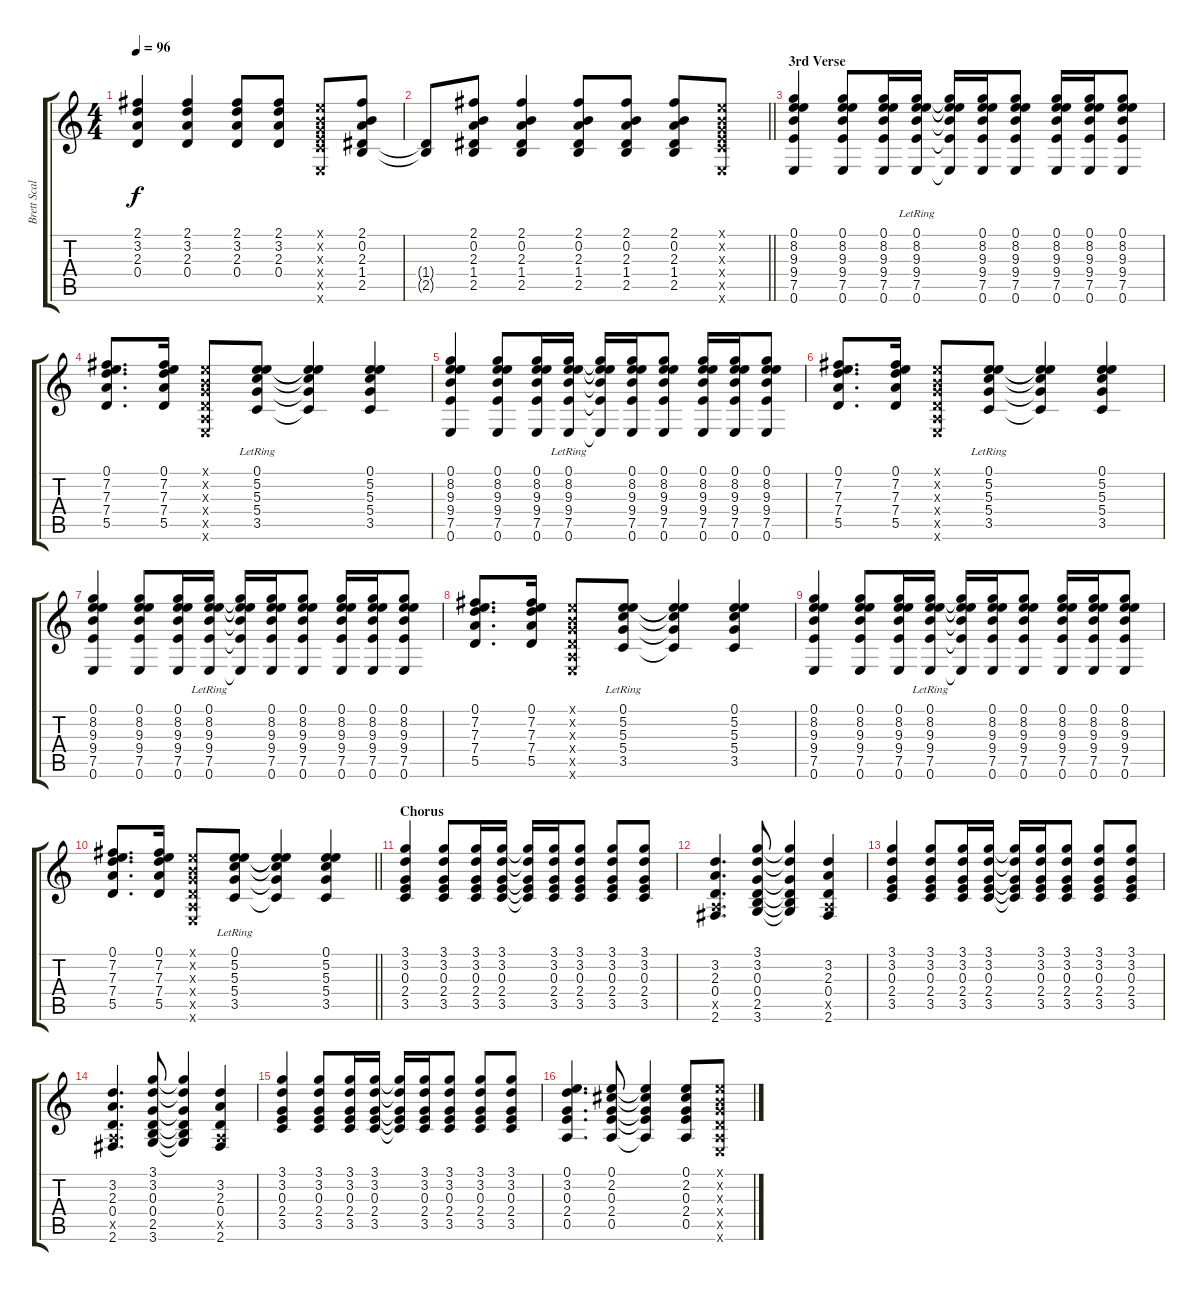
\track ("Brett Scallions (Rhythm Guitar)" "Brett Scal") {instrument electricguitarclean}
\staff {score tabs}
\tuning (E4 B3 G3 D3 A2 E2) {hide}
\ts (4 4)
\tempo 96
\clef g2
\ks c
(2.1 3.2 2.3 0.4).4{dy f} (2.1 3.2 2.3 0.4).4 (2.1 3.2 2.3 0.4).8 (2.1 3.2 2.3 0.4).8 (0.1{x} 0.2{x} 0.3{x} 2.4{x} 3.5{x} 0.6{x}).8 (2.1 0.2 2.3 1.4 2.5).8 |
\barLineRight lightlight
(1.4{t} 2.5{t}).8 (2.1 0.2 2.3 1.4 2.5).8 (2.1 0.2 2.3 1.4 2.5).4 (2.1 0.2 2.3 1.4 2.5).8 (2.1 0.2 2.3 1.4 2.5).8 (2.1 0.2 2.3 1.4 2.5).8 (0.1{x} 0.2{x} 0.3{x} 2.4{x} 3.5{x} 0.6{x}).8 |
\section ("" "3rd Verse")
(0.1 8.2 9.3 9.4 7.5 0.6).4{instrument distortionguitar} (0.1 8.2 9.3 9.4 7.5 0.6).8 (0.1 8.2 9.3 9.4 7.5 0.6).16 (0.1{lr} 8.2{lr} 9.3{lr} 9.4{lr} 7.5{lr} 0.6{lr}).16 (0.1{t} 8.2{t} 9.3{t} 9.4{t} 7.5{t} 0.6{t}).16 (0.1 8.2 9.3 9.4 7.5 0.6).16 (0.1 8.2 9.3 9.4 7.5 0.6).8 (0.1 8.2 9.3 9.4 7.5 0.6).16 (0.1 8.2 9.3 9.4 7.5 0.6).16 (0.1 8.2 9.3 9.4 7.5 0.6).8 |
(0.1 7.2 7.3 7.4 5.5).8{d} (0.1 7.2 7.3 7.4 5.5).16 (0.1{x} 0.2{x} 0.3{x} 0.4{x} 0.5{x} 0.6{x}).8 (0.1{lr} 5.2{lr} 5.3{lr} 5.4{lr} 3.5{lr}).8 (0.1{t} 5.2{t} 5.3{t} 5.4{t} 3.5{t}).4 (0.1 5.2 5.3 5.4 3.5).4 |
(0.1 8.2 9.3 9.4 7.5 0.6).4 (0.1 8.2 9.3 9.4 7.5 0.6).8 (0.1 8.2 9.3 9.4 7.5 0.6).16 (0.1{lr} 8.2{lr} 9.3{lr} 9.4{lr} 7.5{lr} 0.6{lr}).16 (0.1{t} 8.2{t} 9.3{t} 9.4{t} 7.5{t} 0.6{t}).16 (0.1 8.2 9.3 9.4 7.5 0.6).16 (0.1 8.2 9.3 9.4 7.5 0.6).8 (0.1 8.2 9.3 9.4 7.5 0.6).16 (0.1 8.2 9.3 9.4 7.5 0.6).16 (0.1 8.2 9.3 9.4 7.5 0.6).8 |
(0.1 7.2 7.3 7.4 5.5).8{d} (0.1 7.2 7.3 7.4 5.5).16 (0.1{x} 0.2{x} 0.3{x} 0.4{x} 0.5{x} 0.6{x}).8 (0.1{lr} 5.2{lr} 5.3{lr} 5.4{lr} 3.5{lr}).8 (0.1{t} 5.2{t} 5.3{t} 5.4{t} 3.5{t}).4 (0.1 5.2 5.3 5.4 3.5).4 |
(0.1 8.2 9.3 9.4 7.5 0.6).4 (0.1 8.2 9.3 9.4 7.5 0.6).8 (0.1 8.2 9.3 9.4 7.5 0.6).16 (0.1{lr} 8.2{lr} 9.3{lr} 9.4{lr} 7.5{lr} 0.6{lr}).16 (0.1{t} 8.2{t} 9.3{t} 9.4{t} 7.5{t} 0.6{t}).16 (0.1 8.2 9.3 9.4 7.5 0.6).16 (0.1 8.2 9.3 9.4 7.5 0.6).8 (0.1 8.2 9.3 9.4 7.5 0.6).16 (0.1 8.2 9.3 9.4 7.5 0.6).16 (0.1 8.2 9.3 9.4 7.5 0.6).8 |
(0.1 7.2 7.3 7.4 5.5).8{d} (0.1 7.2 7.3 7.4 5.5).16 (0.1{x} 0.2{x} 0.3{x} 0.4{x} 0.5{x} 0.6{x}).8 (0.1{lr} 5.2{lr} 5.3{lr} 5.4{lr} 3.5{lr}).8 (0.1{t} 5.2{t} 5.3{t} 5.4{t} 3.5{t}).4 (0.1 5.2 5.3 5.4 3.5).4 |
(0.1 8.2 9.3 9.4 7.5 0.6).4 (0.1 8.2 9.3 9.4 7.5 0.6).8 (0.1 8.2 9.3 9.4 7.5 0.6).16 (0.1{lr} 8.2{lr} 9.3{lr} 9.4{lr} 7.5{lr} 0.6{lr}).16 (0.1{t} 8.2{t} 9.3{t} 9.4{t} 7.5{t} 0.6{t}).16 (0.1 8.2 9.3 9.4 7.5 0.6).16 (0.1 8.2 9.3 9.4 7.5 0.6).8 (0.1 8.2 9.3 9.4 7.5 0.6).16 (0.1 8.2 9.3 9.4 7.5 0.6).16 (0.1 8.2 9.3 9.4 7.5 0.6).8 |
\barLineRight lightlight
(0.1 7.2 7.3 7.4 5.5).8{d} (0.1 7.2 7.3 7.4 5.5).16 (0.1{x} 0.2{x} 0.3{x} 0.4{x} 0.5{x} 0.6{x}).8 (0.1{lr} 5.2{lr} 5.3{lr} 5.4{lr} 3.5{lr}).8 (0.1{t} 5.2{t} 5.3{t} 5.4{t} 3.5{t}).4 (0.1 5.2 5.3 5.4 3.5).4 |
\section ("" "Chorus")
(3.1 3.2 0.3 2.4 3.5).4{instrument distortionguitar} (3.1 3.2 0.3 2.4 3.5).8 (3.1 3.2 0.3 2.4 3.5).16 (3.1 3.2 0.3 2.4 3.5).16 (3.1{t} 3.2{t} 0.3{t} 2.4{t} 3.5{t}).16 (3.1 3.2 0.3 2.4 3.5).16 (3.1 3.2 0.3 2.4 3.5).8 (3.1 3.2 0.3 2.4 3.5).8 (3.1 3.2 0.3 2.4 3.5).8 |
(3.2 2.3 0.4 0.5{x} 2.6).4{d} (3.1 3.2 0.3 0.4 2.5 3.6).8 (3.1{t} 3.2{t} 0.3{t} 0.4{t} 2.5{t} 3.6{t}).4 (3.2 2.3 0.4 0.5{x} 2.6).4 |
(3.1 3.2 0.3 2.4 3.5).4 (3.1 3.2 0.3 2.4 3.5).8 (3.1 3.2 0.3 2.4 3.5).16 (3.1 3.2 0.3 2.4 3.5).16 (3.1{t} 3.2{t} 0.3{t} 2.4{t} 3.5{t}).16 (3.1 3.2 0.3 2.4 3.5).16 (3.1 3.2 0.3 2.4 3.5).8 (3.1 3.2 0.3 2.4 3.5).8 (3.1 3.2 0.3 2.4 3.5).8 |
(3.2 2.3 0.4 0.5{x} 2.6).4{d} (3.1 3.2 0.3 0.4 2.5 3.6).8 (3.1{t} 3.2{t} 0.3{t} 0.4{t} 2.5{t} 3.6{t}).4 (3.2 2.3 0.4 0.5{x} 2.6).4 |
(3.1 3.2 0.3 2.4 3.5).4 (3.1 3.2 0.3 2.4 3.5).8 (3.1 3.2 0.3 2.4 3.5).16 (3.1 3.2 0.3 2.4 3.5).16 (3.1{t} 3.2{t} 0.3{t} 2.4{t} 3.5{t}).16 (3.1 3.2 0.3 2.4 3.5).16 (3.1 3.2 0.3 2.4 3.5).8 (3.1 3.2 0.3 2.4 3.5).8 (3.1 3.2 0.3 2.4 3.5).8 |
(0.1 3.2 0.3 2.4 0.5).4{d} (0.1 2.2 0.3 2.4 0.5).8 (0.1{t} 2.2{t} 0.3{t} 2.4{t} 0.5{t}).4 (0.1 2.2 0.3 2.4 0.5).8 (0.1{x} 0.2{x} 0.3{x} 0.4{x} 0.5{x} 0.6{x}).8
